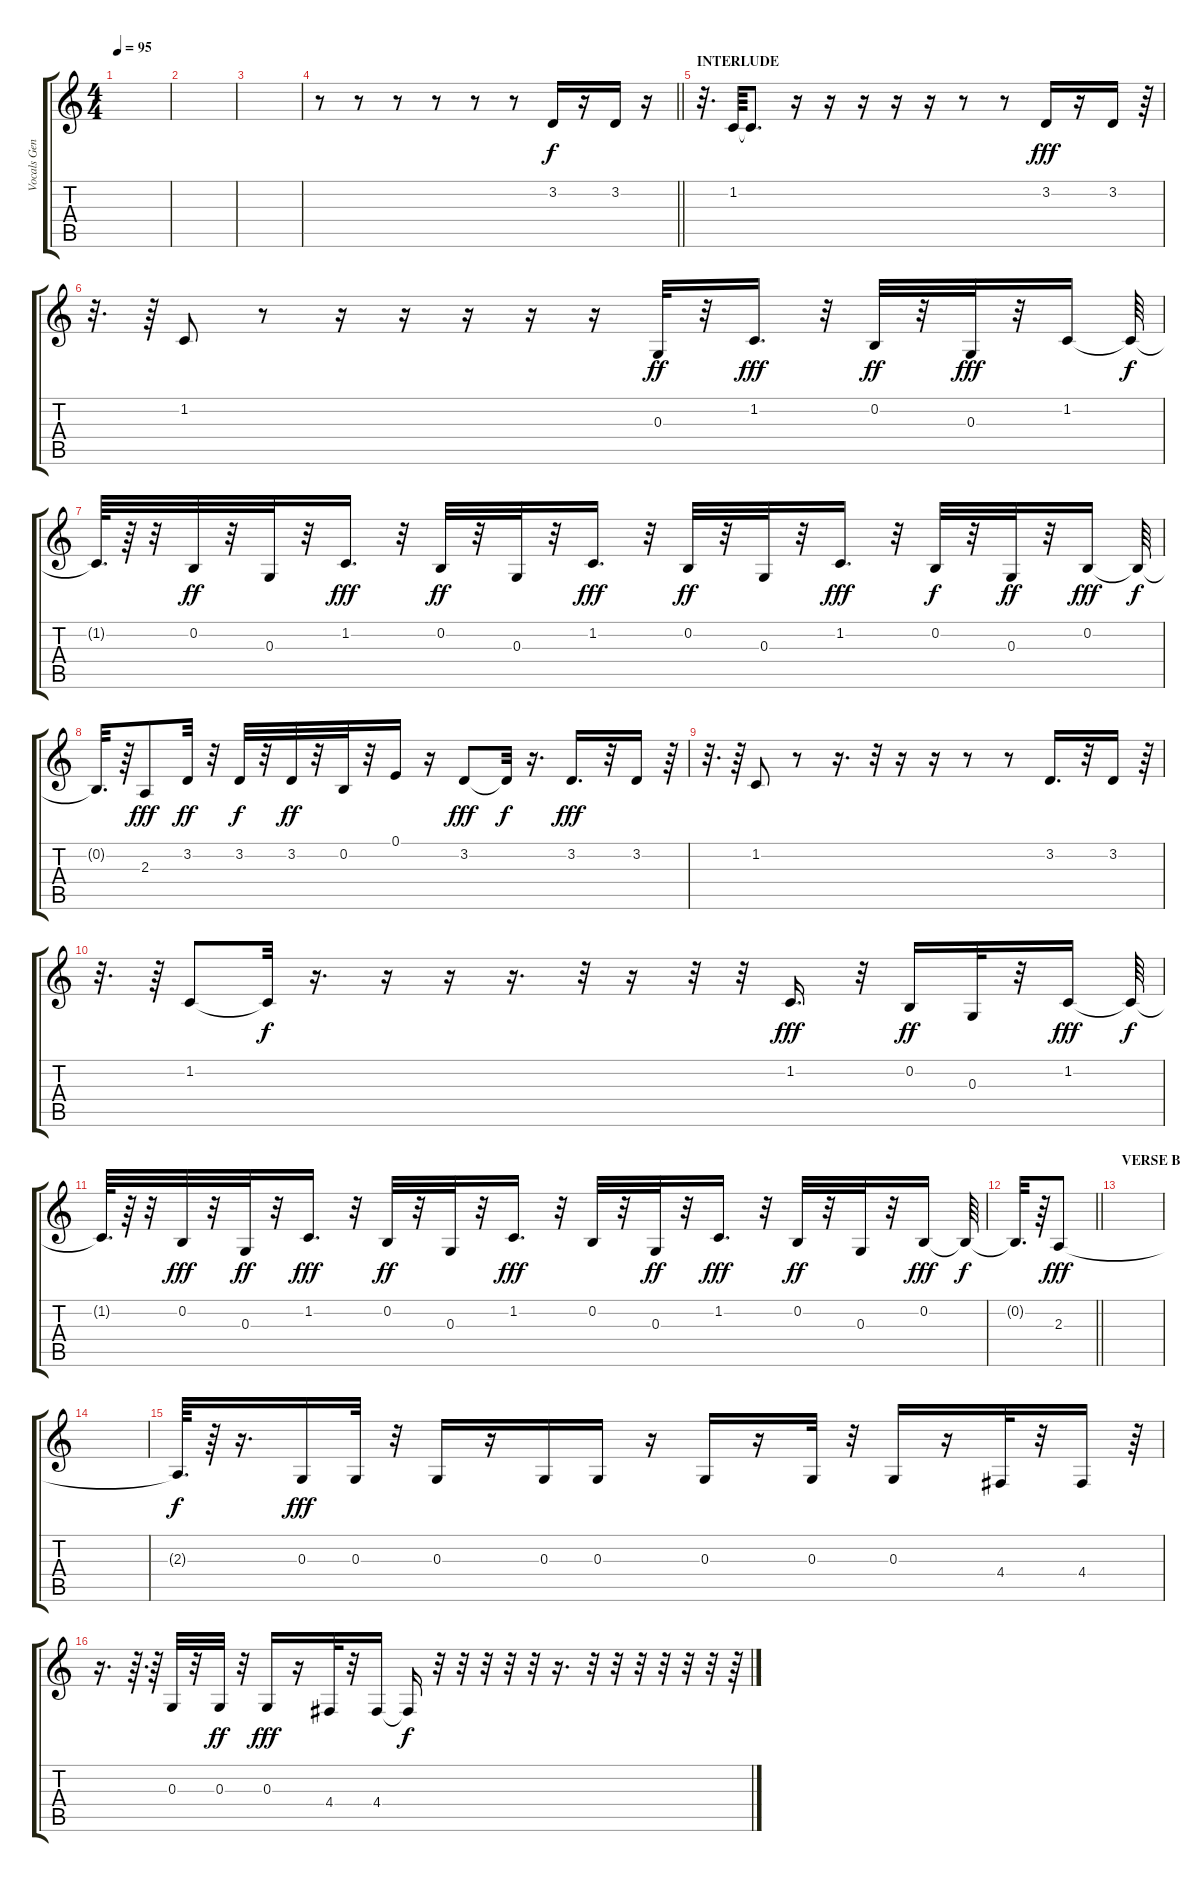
\track ("Vocals Gente de Zona" "Vocals Gen") {instrument lead1square}
\staff {score tabs}
\tuning (E4 B3 G3 D3 A2 E2) {hide}
\ts (4 4)
\tempo 95
\clef g2
\ks c
|
|
|
\barLineRight lightlight
r.8 r.8 r.8 r.8 r.8 r.8 3.2.16 r.16 3.2.16 r.16 |
\section ("" "INTERLUDE")
r.32{d} 1.2.64 1.2{t}.8{d} r.16 r.16 r.16 r.16 r.16 r.8 r.8 3.2.16{dy fff} r.16 3.2.16 r.64 |
r.32{d} r.64 1.2.8 r.8 r.16 r.16 r.16 r.16 r.16 0.3.32{dy ff} r.32 1.2.16{d dy fff} r.32 0.2.32{dy ff} r.32 0.3.32{dy fff} r.32 1.2.16 1.2{t}.64{dy f} |
1.2{t}.64{d} r.64 r.32 0.2.32{dy ff} r.32 0.3.32 r.32 1.2.16{d dy fff} r.32 0.2.32{dy ff} r.32 0.3.32 r.32 1.2.16{d dy fff} r.32 0.2.32{dy ff} r.32 0.3.32 r.32 1.2.16{d dy fff} r.32 0.2.32{dy f} r.32 0.3.32{dy ff} r.32 0.2.16{dy fff} 0.2{t}.64{dy f} |
0.2{t}.32{d} r.64 2.3.8{dy fff} 3.2.32{dy ff} r.32 3.2.32{dy f} r.32 3.2.32{dy ff} r.32 0.2.32 r.32 0.1.16 r.16 3.2.8{dy fff} 3.2{t}.32{dy f} r.16{d} 3.2.16{d dy fff} r.32 3.2.16 r.64 |
r.32{d} r.64 1.2.8 r.8 r.16{d} r.32 r.16 r.16 r.8 r.8 3.2.16{d} r.32 3.2.16 r.64 |
r.32{d} r.64 1.2.8 1.2{t}.32{dy f} r.16{d} r.16 r.16 r.16{d} r.32 r.16 r.32 r.32 1.2.16{d dy fff} r.32 0.2.16{dy ff} 0.3.32 r.32 1.2.16{dy fff} 1.2{t}.64{dy f} |
1.2{t}.64{d} r.64 r.32 0.2.32{dy fff} r.32 0.3.32{dy ff} r.32 1.2.16{d dy fff} r.32 0.2.32{dy ff} r.32 0.3.32 r.32 1.2.16{d dy fff} r.32 0.2.32 r.32 0.3.32{dy ff} r.32 1.2.16{d dy fff} r.32 0.2.32{dy ff} r.32 0.3.32 r.32 0.2.16{dy fff} 0.2{t}.64{dy f} |
\barLineRight lightlight
0.2{t}.32{d} r.64 2.3.8{dy fff} |
\section ("" "VERSE B")
|
|
2.3{t}.64{d dy f} r.64 r.16{d} 0.3.16{dy fff} 0.3.32 r.32 0.3.16 r.16 0.3.16 0.3.16 r.16 0.3.16 r.16 0.3.32 r.32 0.3.16 r.16 4.4.32 r.32 4.4.16 r.64 |
r.16{d} r.64{d} r.64 0.3.32 r.32 0.3.32{dy ff} r.32 0.3.16{dy fff} r.16 4.4.32 r.32 4.4.16 4.4{t}.16{dy f} r.32 r.32 r.32 r.32 r.32 r.16{d} r.32 r.32 r.32 r.32 r.32 r.32 r.64
